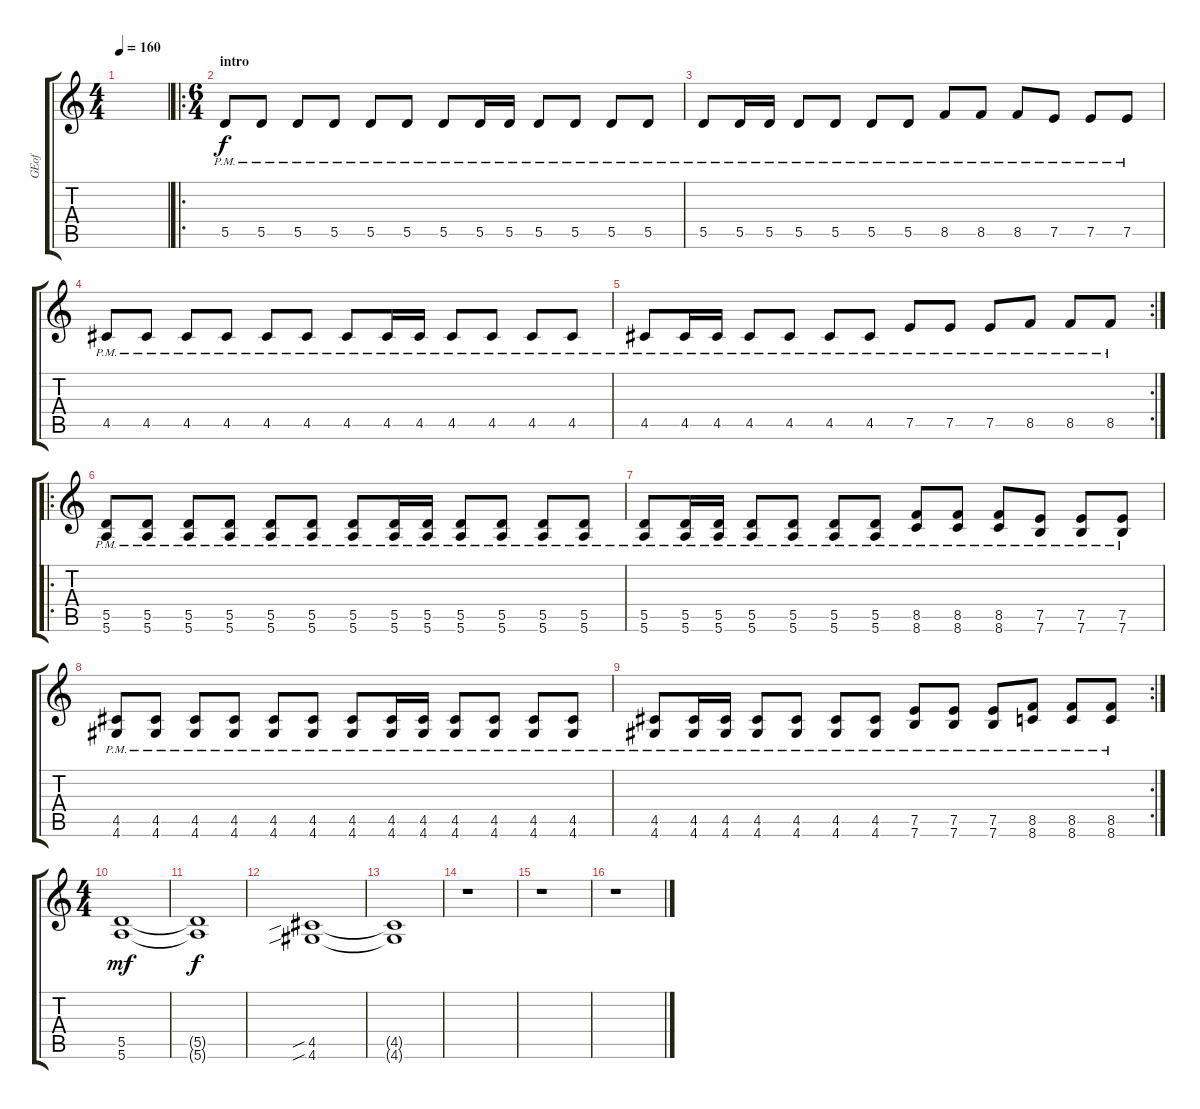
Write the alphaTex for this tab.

\track ("GEof" "GEof") {instrument distortionguitar}
\staff {score tabs}
\tuning (E4 B3 G3 D3 A2 E2) {hide}
\ts (4 4)
\tempo 160
\clef g2
\ks c
|
\ro
\ts (6 4)
\section ("" "intro")
5.5{pm}.8 5.5{pm}.8 5.5{pm}.8 5.5{pm}.8 5.5{pm}.8 5.5{pm}.8 5.5{pm}.8 5.5{pm}.16 5.5{pm}.16 5.5{pm}.8 5.5{pm}.8 5.5{pm}.8 5.5{pm}.8 |
5.5{pm}.8 5.5{pm}.16 5.5{pm}.16 5.5{pm}.8 5.5{pm}.8 5.5{pm}.8 5.5{pm}.8 8.5{pm}.8 8.5{pm}.8 8.5{pm}.8 7.5{pm}.8 7.5{pm}.8 7.5{pm}.8 |
4.5{pm}.8 4.5{pm}.8 4.5{pm}.8 4.5{pm}.8 4.5{pm}.8 4.5{pm}.8 4.5{pm}.8 4.5{pm}.16 4.5{pm}.16 4.5{pm}.8 4.5{pm}.8 4.5{pm}.8 4.5{pm}.8 |
\rc 2
4.5{pm}.8 4.5{pm}.16 4.5{pm}.16 4.5{pm}.8 4.5{pm}.8 4.5{pm}.8 4.5{pm}.8 7.5{pm}.8 7.5{pm}.8 7.5{pm}.8 8.5{pm}.8 8.5{pm}.8 8.5{pm}.8 |
\ro
(5.5{pm} 5.6{pm}).8 (5.5{pm} 5.6{pm}).8 (5.5{pm} 5.6{pm}).8 (5.5{pm} 5.6{pm}).8 (5.5{pm} 5.6{pm}).8 (5.5{pm} 5.6{pm}).8 (5.5{pm} 5.6{pm}).8 (5.5{pm} 5.6{pm}).16 (5.5{pm} 5.6{pm}).16 (5.5{pm} 5.6{pm}).8 (5.5{pm} 5.6{pm}).8 (5.5{pm} 5.6{pm}).8 (5.5{pm} 5.6{pm}).8 |
(5.5{pm} 5.6{pm}).8 (5.5{pm} 5.6{pm}).16 (5.5{pm} 5.6{pm}).16 (5.5{pm} 5.6{pm}).8 (5.5{pm} 5.6{pm}).8 (5.5{pm} 5.6{pm}).8 (5.5{pm} 5.6{pm}).8 (8.5{pm} 8.6{pm}).8 (8.5{pm} 8.6{pm}).8 (8.5{pm} 8.6{pm}).8 (7.5{pm} 7.6{pm}).8 (7.5{pm} 7.6{pm}).8 (7.5{pm} 7.6{pm}).8 |
(4.5{pm} 4.6{pm}).8 (4.5{pm} 4.6{pm}).8 (4.5{pm} 4.6{pm}).8 (4.5{pm} 4.6{pm}).8 (4.5{pm} 4.6{pm}).8 (4.5{pm} 4.6{pm}).8 (4.5{pm} 4.6{pm}).8 (4.5{pm} 4.6{pm}).16 (4.5{pm} 4.6{pm}).16 (4.5{pm} 4.6{pm}).8 (4.5{pm} 4.6{pm}).8 (4.5{pm} 4.6{pm}).8 (4.5{pm} 4.6{pm}).8 |
\rc 2
(4.5{pm} 4.6{pm}).8 (4.5{pm} 4.6{pm}).16 (4.5{pm} 4.6{pm}).16 (4.5{pm} 4.6{pm}).8 (4.5{pm} 4.6{pm}).8 (4.5{pm} 4.6{pm}).8 (4.5{pm} 4.6{pm}).8 (7.5{pm} 7.6{pm}).8 (7.5{pm} 7.6{pm}).8 (7.5{pm} 7.6{pm}).8 (8.5{pm} 8.6{pm}).8 (8.5{pm} 8.6{pm}).8 (8.5{pm} 8.6{pm}).8 |
\ts (4 4)
(5.5 5.6).1{dy mf} |
(5.5{t} 5.6{t}).1{dy f} |
(4.5{sib} 4.6{sib}).1{volume 0} |
(4.5{t} 4.6{t}).1 |
r.1 |
r.1 |
r.1
